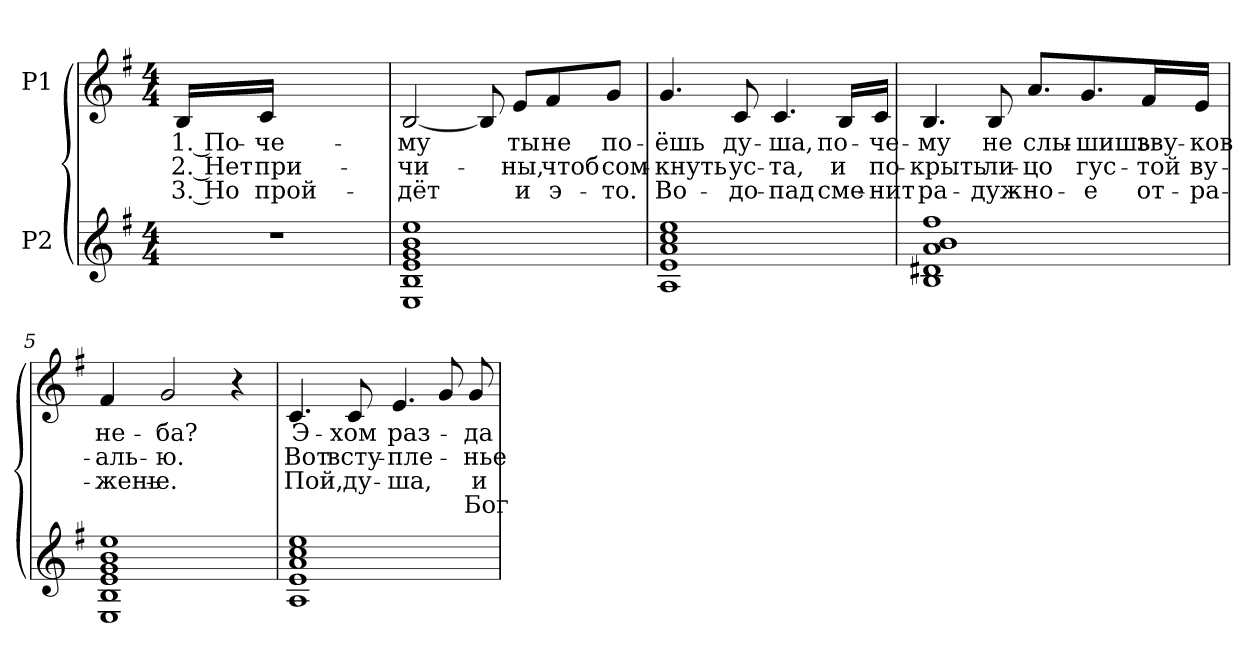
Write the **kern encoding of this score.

**kern	**kern	**text	**text	**text	**text
*part2	*part1	*part1	*part1	*part1	*part1
*staff2	*staff1	*staff1	*staff1	*staff1	*staff1
*I"P2	*I"P1	*	*	*	*
!!LO:PB:g=z
*clefG2	*clefG2	*	*	*	*
*ITrd7c12	*	*	*	*	*
*k[f#]	*k[f#]	*	*	*	*
*G:	*G:	*	*	*	*
*M4/4	*M4/4	*	*	*	*
=1	=1	=1	=1	=1	=1
!LO:N:vis=1	!	!	!	!	!
!	!	!LO:LY:b:color=#000000	!LO:LY:b:color=#000000	!LO:LY:b:color=#000000	!
1r	16Bi/LL	1. По-	2. Нет	3. Но	.
!	!	!LO:LY:b:color=#000000	!LO:LY:b:color=#000000	!LO:LY:b:color=#000000	!
.	16ci/JJ	-че-	при-	прой-	.
.	2..ryy	.	.	.	.
=2	=2	=2	=2	=2	=2
!	!	!LO:LY:b:color=#000000	!LO:LY:b:color=#000000	!LO:LY:b:color=#000000	!
1EEi 1BBi 1Ei 1Gi 1Bi 1ei	[<2Bi/	-му	-чи-	-дёт	.
.	8Bi/]	.	.	.	.
!	!	!LO:LY:b:color=#000000	!LO:LY:b:color=#000000	!LO:LY:b:color=#000000	!
.	8ei/L	ты	-ны,	и	.
!	!	!LO:LY:b:color=#000000	!LO:LY:b:color=#000000	!LO:LY:b:color=#000000	!
.	8f#i/	не	чтоб	э-	.
!	!	!LO:LY:b:color=#000000	!LO:LY:b:color=#000000	!LO:LY:b:color=#000000	!
.	8gi/J	по-	сом-	-то.	.
=3	=3	=3	=3	=3	=3
!	!	!LO:LY:b:color=#000000	!LO:LY:b:color=#000000	!LO:LY:b:color=#000000	!
1AAi 1Ei 1Ai 1ci 1ei	4.gi/	-ёшь	-кнуть	Во-	.
!	!	!LO:LY:b:color=#000000	!LO:LY:b:color=#000000	!LO:LY:b:color=#000000	!
.	8ci/	ду-	ус-	-до-	.
!	!	!LO:LY:b:color=#000000	!LO:LY:b:color=#000000	!LO:LY:b:color=#000000	!
.	4.ci/	-ша,	-та,	-пад	.
!	!	!LO:LY:b:color=#000000	!LO:LY:b:color=#000000	!LO:LY:b:color=#000000	!
.	16Bi/LL	по-	и	сме-	.
!	!	!LO:LY:b:color=#000000	!LO:LY:b:color=#000000	!LO:LY:b:color=#000000	!
.	16ci/JJ	-че-	по-	-нит	.
=4	=4	=4	=4	=4	=4
!	!	!LO:LY:b:color=#000000	!LO:LY:b:color=#000000	!LO:LY:b:color=#000000	!
1BBi 1D#Xi 1Ai 1Bi 1f#i	4.Bi/	-му	-крыть	ра-	.
!	!	!LO:LY:b:color=#000000	!LO:LY:b:color=#000000	!LO:LY:b:color=#000000	!
.	8Bi/	не	ли-	-дуж-	.
!	!	!LO:LY:b:color=#000000	!LO:LY:b:color=#000000	!LO:LY:b:color=#000000	!
.	8.ai/L	слы-	-цо	-но-	.
!	!	!LO:LY:b:color=#000000	!LO:LY:b:color=#000000	!LO:LY:b:color=#000000	!
.	8.gi/	-шишь	гус-	-е	.
!	!	!LO:LY:b:color=#000000	!LO:LY:b:color=#000000	!LO:LY:b:color=#000000	!
.	16f#i/L	зву-	-той	от-	.
!	!	!LO:LY:b:color=#000000	!LO:LY:b:color=#000000	!LO:LY:b:color=#000000	!
.	16ei/JJ	-ков	ву-	-ра-	.
=5	=5	=5	=5	=5	=5
!	!	!LO:LY:b:color=#000000	!LO:LY:b:color=#000000	!LO:LY:b:color=#000000	!
1EEi 1BBi 1Ei 1Gi 1Bi 1ei	4f#i/	не-	-аль-	-жень-	.
!	!	!LO:LY:b:color=#000000	!LO:LY:b:color=#000000	!LO:LY:b:color=#000000	!
.	2gi/	-ба?	-ю.	-е.	.
.	4r	.	.	.	.
!!LO:LB:g=z
=6	=6	=6	=6	=6	=6
!	!	!LO:LY:b:color=#000000	!LO:LY:b:color=#000000	!LO:LY:b:color=#000000	!
*	*^	*	*	*	*
1AAi 1Ei 1Ai 1ci 1ei	4.ci/	2ryy	Э-	Вот	Пой,	.
!	!	!	!LO:LY:b:color=#000000	!LO:LY:b:color=#000000	!LO:LY:b:color=#000000	!
.	8ci/	.	-хом	всту-	ду-	.
!	!	!	!LO:LY:b:color=#000000	!LO:LY:b:color=#000000	!LO:LY:b:color=#000000	!
.	4.ei/	4ryy	раз-	-пле-	-ша,	.
.	.	8gi/	.	.	.	.
!	!	!	!LO:LY:b:color=#000000	!LO:LY:b:color=#000000	!LO:LY:b:color=#000000	!LO:LY:b:color=#000000
.	8gi/	8ryy	-да-	-нье	и-	Бог
*	*v	*v	*	*	*	*
=	=	=	=	=	=
*-	*-	*-	*-	*-	*-
